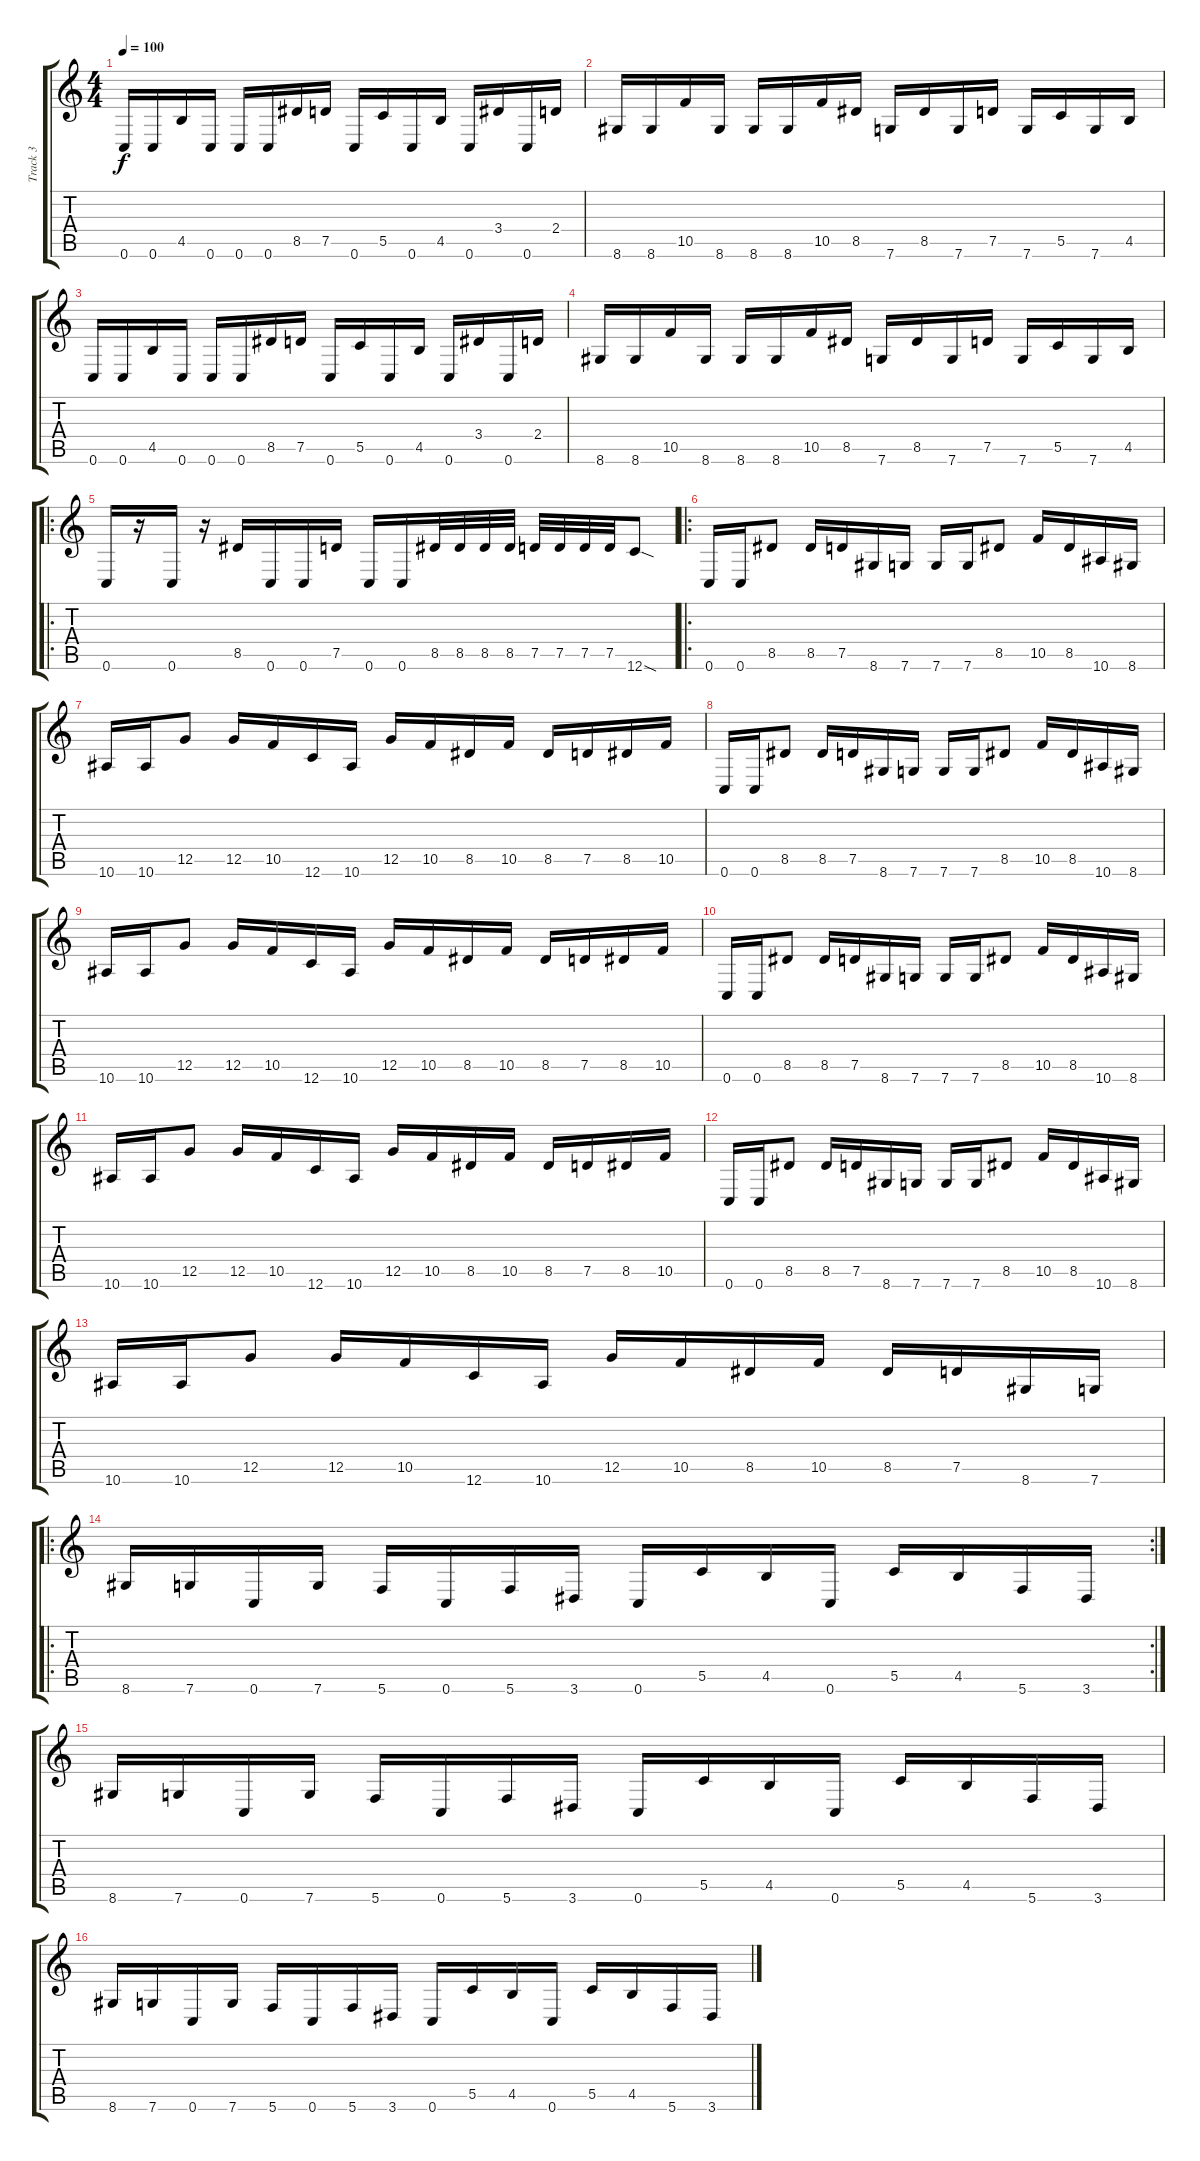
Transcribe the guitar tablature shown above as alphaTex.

\track ("Track 3" "Track 3") {instrument distortionguitar}
\staff {score tabs}
\tuning (D4 A3 F3 C3 G2 C2) {hide}
\ts (4 4)
\tempo 100
\clef g2
\ks c
0.6.16{dy f} 0.6.16 4.5.16 0.6.16 0.6.16 0.6.16 8.5.16 7.5.16 0.6.16 5.5.16 0.6.16 4.5.16 0.6.16 3.4.16 0.6.16 2.4.16 |
8.6.16 8.6.16 10.5.16 8.6.16 8.6.16 8.6.16 10.5.16 8.5.16 7.6.16 8.5.16 7.6.16 7.5.16 7.6.16 5.5.16 7.6.16 4.5.16 |
0.6.16 0.6.16 4.5.16 0.6.16 0.6.16 0.6.16 8.5.16 7.5.16 0.6.16 5.5.16 0.6.16 4.5.16 0.6.16 3.4.16 0.6.16 2.4.16 |
8.6.16 8.6.16 10.5.16 8.6.16 8.6.16 8.6.16 10.5.16 8.5.16 7.6.16 8.5.16 7.6.16 7.5.16 7.6.16 5.5.16 7.6.16 4.5.16 |
\ro
0.6.16 r.16 0.6.16 r.16 8.5.16 0.6.16 0.6.16 7.5.16 0.6.16 0.6.16 8.5.32 8.5.32 8.5.32 8.5.32 7.5.32 7.5.32 7.5.32 7.5.32 12.6{sod}.8 |
\ro
0.6.16 0.6.16 8.5.8 8.5.16 7.5.16 8.6.16 7.6.16 7.6.16 7.6.16 8.5.8 10.5.16 8.5.16 10.6.16 8.6.16 |
10.6.16 10.6.16 12.5.8 12.5.16 10.5.16 12.6.16 10.6.16 12.5.16 10.5.16 8.5.16 10.5.16 8.5.16 7.5.16 8.5.16 10.5.16 |
0.6.16 0.6.16 8.5.8 8.5.16 7.5.16 8.6.16 7.6.16 7.6.16 7.6.16 8.5.8 10.5.16 8.5.16 10.6.16 8.6.16 |
10.6.16 10.6.16 12.5.8 12.5.16 10.5.16 12.6.16 10.6.16 12.5.16 10.5.16 8.5.16 10.5.16 8.5.16 7.5.16 8.5.16 10.5.16 |
0.6.16 0.6.16 8.5.8 8.5.16 7.5.16 8.6.16 7.6.16 7.6.16 7.6.16 8.5.8 10.5.16 8.5.16 10.6.16 8.6.16 |
10.6.16 10.6.16 12.5.8 12.5.16 10.5.16 12.6.16 10.6.16 12.5.16 10.5.16 8.5.16 10.5.16 8.5.16 7.5.16 8.5.16 10.5.16 |
0.6.16 0.6.16 8.5.8 8.5.16 7.5.16 8.6.16 7.6.16 7.6.16 7.6.16 8.5.8 10.5.16 8.5.16 10.6.16 8.6.16 |
10.6.16 10.6.16 12.5.8 12.5.16 10.5.16 12.6.16 10.6.16 12.5.16 10.5.16 8.5.16 10.5.16 8.5.16 7.5.16 8.6.16 7.6.16 |
\ro
\rc 2
8.6.16 7.6.16 0.6.16 7.6.16 5.6.16 0.6.16 5.6.16 3.6.16 0.6.16 5.5.16 4.5.16 0.6.16 5.5.16 4.5.16 5.6.16 3.6.16 |
8.6.16 7.6.16 0.6.16 7.6.16 5.6.16 0.6.16 5.6.16 3.6.16 0.6.16 5.5.16 4.5.16 0.6.16 5.5.16 4.5.16 5.6.16 3.6.16 |
8.6.16 7.6.16 0.6.16 7.6.16 5.6.16 0.6.16 5.6.16 3.6.16 0.6.16 5.5.16 4.5.16 0.6.16 5.5.16 4.5.16 5.6.16 3.6.16
